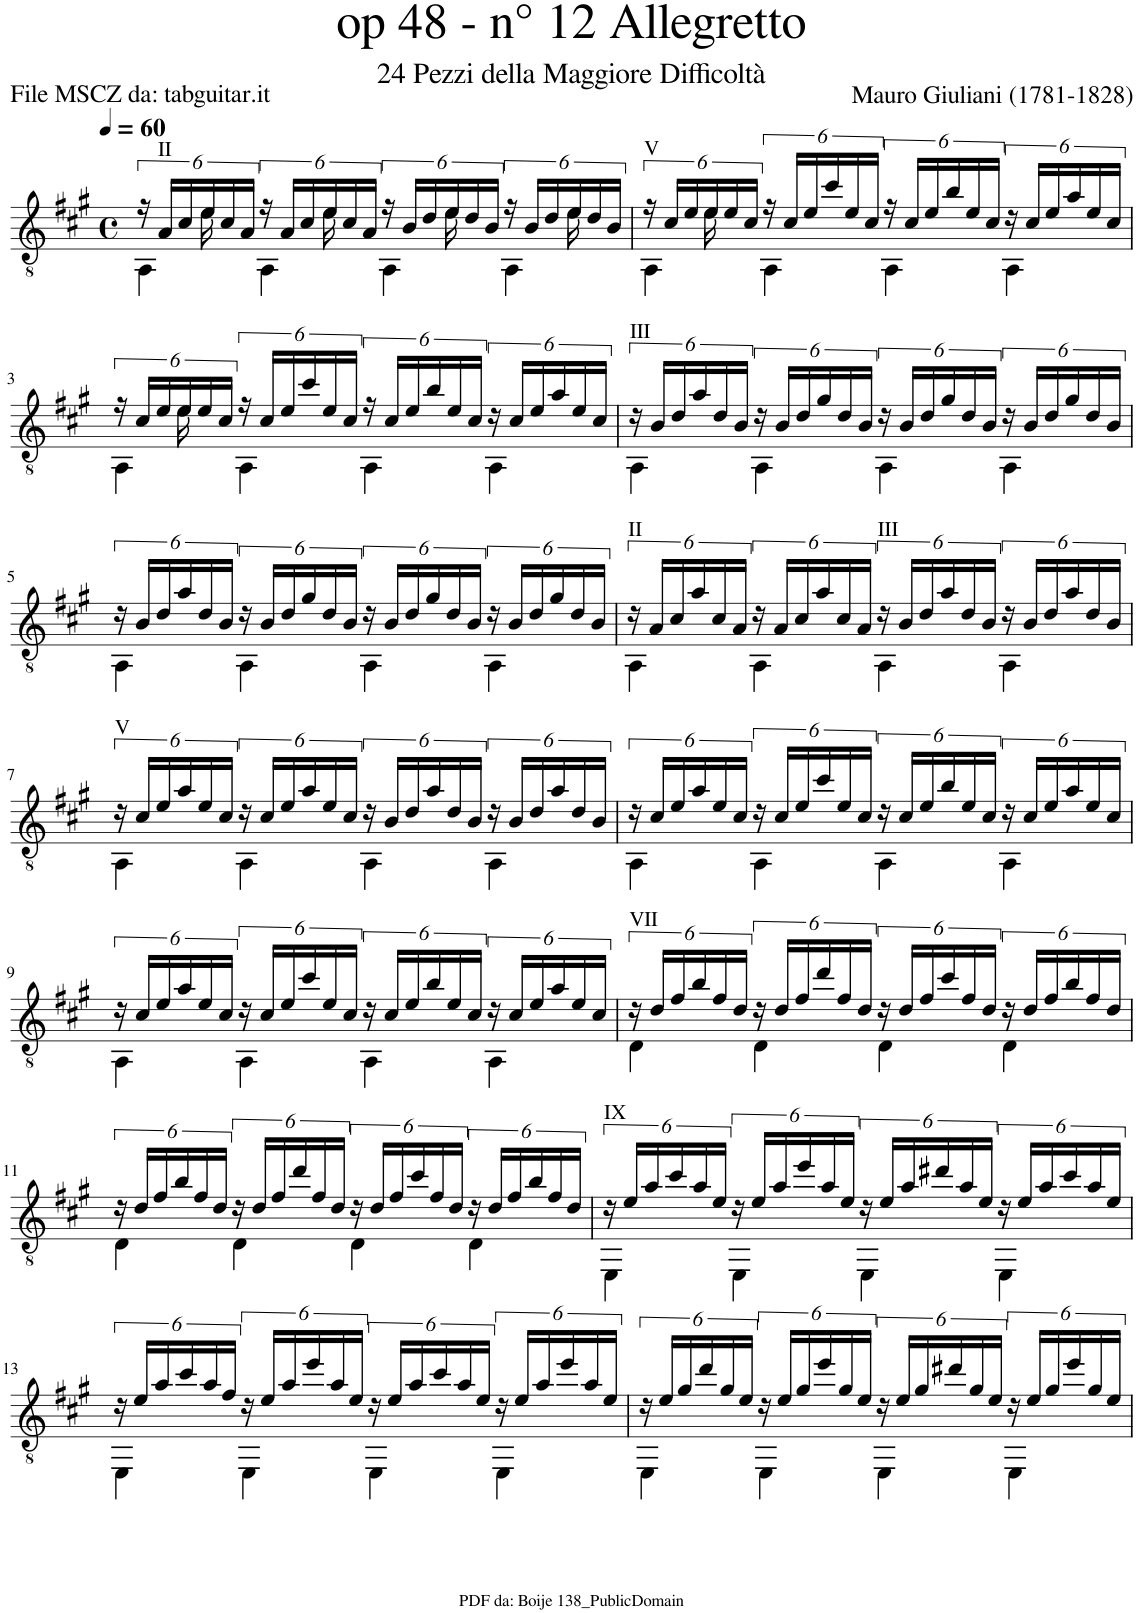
**kern
*part1
*staff1
*I"Guitar
*I'Guit.
*clefGv2
*k[f#c#g#]
*M4/4
*met(c)
*MM60
=1
*^
*	*^
24r	8ryy	4AA\
!LO:TX:a:t=II	!	!
24A/LL	.	.
24c#/	.	.
24e/	16e\	.
24c#/	.	.
.	8.ryy	.
24A/JJ	.	.
24r	.	4AA\
24A/LL	.	.
24c#/	.	.
24e/	16e\	.
24c#/	.	.
.	8.ryy	.
24A/JJ	.	.
24r	.	4AA\
24B/LL	.	.
24d/	.	.
24e/	16e\	.
24d/	.	.
.	8.ryy	.
24B/JJ	.	.
24r	.	4AA\
24B/LL	.	.
24d/	.	.
24e/	16e\	.
24d/	.	.
.	16ryy	.
24B/JJ	.	.
=2	=2	=2
!LO:TX:a:t=V	!	!
24r	8ryy	4AA\
24c#/LL	.	.
24e/	.	.
24e/	16e\	.
24e/	.	.
.	2ryy	.
24c#/JJ	.	.
24r	.	4AA\
24c#/LL	.	.
24e/	.	.
24cc#/	.	.
24e/	.	.
24c#/JJ	.	.
24r	.	4AA\
24c#/LL	.	.
24e/	.	.
24b/	.	.
24e/	.	.
.	4ryy	.
24c#/JJ	.	.
24r	.	4AA\
24c#/LL	.	.
24e/	.	.
24a/	.	.
24e/	.	.
.	16ryy	.
24c#/JJ	.	.
!!LO:LB:g=z	!!	!!
=3	=3	=3
24r	8ryy	4AA\
24c#/LL	.	.
24e/	.	.
24e/	16e\	.
24e/	.	.
.	2ryy	.
24c#/JJ	.	.
24r	.	4AA\
24c#/LL	.	.
24e/	.	.
24cc#/	.	.
24e/	.	.
24c#/JJ	.	.
24r	.	4AA\
24c#/LL	.	.
24e/	.	.
24b/	.	.
24e/	.	.
.	4ryy	.
24c#/JJ	.	.
24r	.	4AA\
24c#/LL	.	.
24e/	.	.
24a/	.	.
24e/	.	.
.	16ryy	.
24c#/JJ	.	.
*	*v	*v
=4	=4
!LO:TX:a:t=III	!
24r	4AA\
24B/LL	.
24d/	.
24a/	.
24d/	.
24B/JJ	.
24r	4AA\
24B/LL	.
24d/	.
24g#/	.
24d/	.
24B/JJ	.
24r	4AA\
24B/LL	.
24d/	.
24g#/	.
24d/	.
24B/JJ	.
24r	4AA\
24B/LL	.
24d/	.
24g#/	.
24d/	.
24B/JJ	.
!!LO:LB:g=z	!!
=5	=5
24r	4AA\
24B/LL	.
24d/	.
24a/	.
24d/	.
24B/JJ	.
24r	4AA\
24B/LL	.
24d/	.
24g#/	.
24d/	.
24B/JJ	.
24r	4AA\
24B/LL	.
24d/	.
24g#/	.
24d/	.
24B/JJ	.
24r	4AA\
24B/LL	.
24d/	.
24g#/	.
24d/	.
24B/JJ	.
=6	=6
!LO:TX:a:t=II	!
24r	4AA\
24A/LL	.
24c#/	.
24a/	.
24c#/	.
24A/JJ	.
24r	4AA\
24A/LL	.
24c#/	.
24a/	.
24c#/	.
24A/JJ	.
!LO:TX:a:t=III	!
24r	4AA\
24B/LL	.
24d/	.
24a/	.
24d/	.
24B/JJ	.
24r	4AA\
24B/LL	.
24d/	.
24a/	.
24d/	.
24B/JJ	.
!!LO:LB:g=z	!!
=7	=7
!LO:TX:a:t=V	!
24r	4AA\
24c#/LL	.
24e/	.
24a/	.
24e/	.
24c#/JJ	.
24r	4AA\
24c#/LL	.
24e/	.
24a/	.
24e/	.
24c#/JJ	.
24r	4AA\
24B/LL	.
24d/	.
24a/	.
24d/	.
24B/JJ	.
24r	4AA\
24B/LL	.
24d/	.
24a/	.
24d/	.
24B/JJ	.
=8	=8
24r	4AA\
24c#/LL	.
24e/	.
24a/	.
24e/	.
24c#/JJ	.
24r	4AA\
24c#/LL	.
24e/	.
24cc#/	.
24e/	.
24c#/JJ	.
24r	4AA\
24c#/LL	.
24e/	.
24b/	.
24e/	.
24c#/JJ	.
24r	4AA\
24c#/LL	.
24e/	.
24a/	.
24e/	.
24c#/JJ	.
!!LO:LB:g=z	!!
=9	=9
24r	4AA\
24c#/LL	.
24e/	.
24a/	.
24e/	.
24c#/JJ	.
24r	4AA\
24c#/LL	.
24e/	.
24cc#/	.
24e/	.
24c#/JJ	.
24r	4AA\
24c#/LL	.
24e/	.
24b/	.
24e/	.
24c#/JJ	.
24r	4AA\
24c#/LL	.
24e/	.
24a/	.
24e/	.
24c#/JJ	.
=10	=10
!LO:TX:a:t=VII	!
24r	4D\
24d/LL	.
24f#/	.
24b/	.
24f#/	.
24d/JJ	.
24r	4D\
24d/LL	.
24f#/	.
24dd/	.
24f#/	.
24d/JJ	.
24r	4D\
24d/LL	.
24f#/	.
24cc#/	.
24f#/	.
24d/JJ	.
24r	4D\
24d/LL	.
24f#/	.
24b/	.
24f#/	.
24d/JJ	.
!!LO:LB:g=z	!!
=11	=11
24r	4D\
24d/LL	.
24f#/	.
24b/	.
24f#/	.
24d/JJ	.
24r	4D\
24d/LL	.
24f#/	.
24dd/	.
24f#/	.
24d/JJ	.
24r	4D\
24d/LL	.
24f#/	.
24cc#/	.
24f#/	.
24d/JJ	.
24r	4D\
24d/LL	.
24f#/	.
24b/	.
24f#/	.
24d/JJ	.
=12	=12
!LO:TX:a:t=IX	!
24r	4EE\
24e/LL	.
24a/	.
24cc#/	.
24a/	.
24e/JJ	.
24r	4EE\
24e/LL	.
24a/	.
24ee/	.
24a/	.
24e/JJ	.
24r	4EE\
24e/LL	.
24a/	.
24dd#X/	.
24a/	.
24e/JJ	.
24r	4EE\
24e/LL	.
24a/	.
24cc#/	.
24a/	.
24e/JJ	.
!!LO:LB:g=z	!!
=13	=13
24r	4EE\
24e/LL	.
24a/	.
24cc#/	.
24a/	.
24f#/JJ	.
24r	4EE\
24e/LL	.
24a/	.
24ee/	.
24a/	.
24e/JJ	.
24r	4EE\
24e/LL	.
24a/	.
24cc#/	.
24a/	.
24e/JJ	.
24r	4EE\
24e/LL	.
24a/	.
24ee/	.
24a/	.
24e/JJ	.
=14	=14
24r	4EE\
24e/LL	.
24g#/	.
24dd/	.
24g#/	.
24e/JJ	.
24r	4EE\
24e/LL	.
24g#/	.
24ee/	.
24g#/	.
24e/JJ	.
24r	4EE\
24e/LL	.
24g#/	.
24dd#X/	.
24g#/	.
24e/JJ	.
24r	4EE\
24e/LL	.
24g#/	.
24ee/	.
24g#/	.
24e/JJ	.
*v	*v
=
*-
